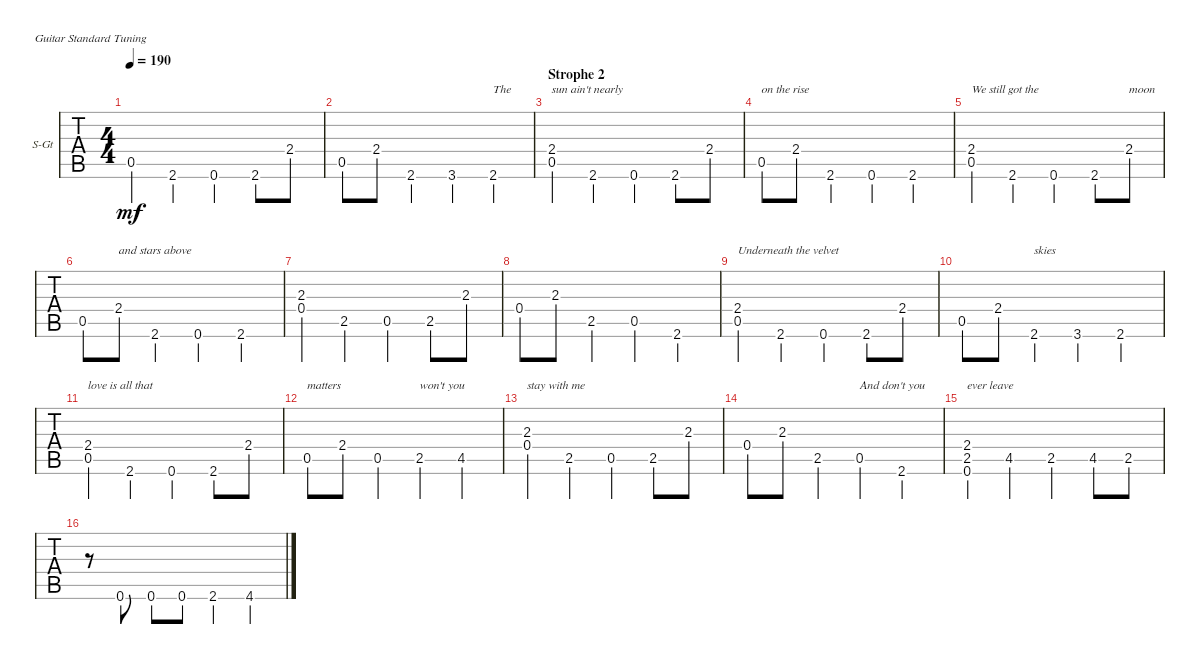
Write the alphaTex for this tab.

\defaultSystemsLayout 4
\bracketExtendMode groupsimilarinstruments
\firstSystemTrackNameOrientation horizontal
\otherSystemsTrackNameOrientation horizontal
\track ("Guitar 1" "S-Gt") {instrument acousticguitarsteel}
\staff {tabs}
\tuning (E4 B3 G3 D3 A2 E2)
\ts (4 4)
\tempo 190
\clef g2
\ks c
0.5.4{dy mf} 2.6.4 0.6.4 2.6.8 2.4.8 |
0.5.8 2.4.8 2.6.4 3.6.4 2.6.4{txt "The"} |
\section ("" "Strophe 2")
(0.5 2.4).4{txt "sun ain't nearly"} 2.6.4 0.6.4 2.6.8 2.4.8 |
0.5.8{txt "on the rise"} 2.4.8 2.6.4 0.6.4 2.6.4 |
(0.5 2.4).4{txt "We still got the"} 2.6.4 0.6.4 2.6.8 2.4.8{txt "moon"} |
0.5.8 2.4.8{txt "and stars above"} 2.6.4 0.6.4 2.6.4 |
(2.3 0.4).4 2.5.4 0.5.4 2.5.8 2.3.8 |
0.4.8 2.3.8 2.5.4 0.5.4 2.6.4 |
(0.5 2.4).4{txt "Underneath the velvet"} 2.6.4 0.6.4 2.6.8 2.4.8 |
0.5.8 2.4.8 2.6.4{txt "skies "} 3.6.4 2.6.4 |
(0.5 2.4).4{txt "love is all that"} 2.6.4 0.6.4 2.6.8 2.4.8 |
0.5.8{txt "matters"} 2.4.8 0.5.4 2.5.4{txt "won't you"} 4.5.4 |
(2.3 0.4).4{txt "stay with me"} 2.5.4 0.5.4 2.5.8 2.3.8 |
0.4.8 2.3.8 2.5.4 0.5.4{txt "And don't you"} 2.6.4 |
(2.4 2.5 0.6).4{txt "ever leave"} 4.5.4 2.5.4 4.5.8 2.5.8 |
r.8 0.6.8 0.6.8 0.6.8 2.6.4 4.6.4
